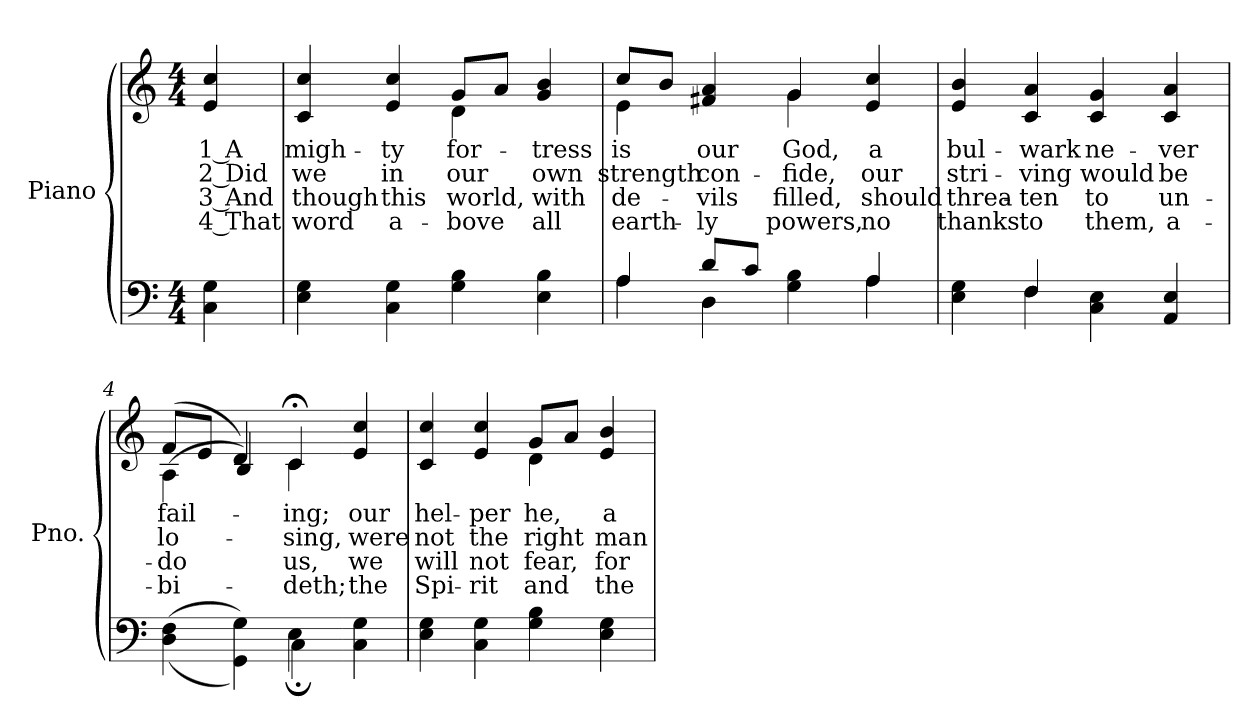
**kern	**kern	**text	**text	**text	**text
*part2	*part1	*part1	*part1	*part1	*part1
*staff2	*staff1	*staff1	*staff1	*staff1	*staff1
*I"Piano	*I"Piano	*	*	*	*
*I'Pno.	*I'Pno.	*	*	*	*
!!LO:PB:g=z
*clefF4	*clefG2	*	*	*	*
*k[]	*k[]	*	*	*	*
*C:	*C:	*	*	*	*
*M4/4	*M4/4	*	*	*	*
=	=	=	=	=	=
!	!	!LO:LY:b:color=#000000	!LO:LY:b:color=#000000	!LO:LY:b:color=#000000	!LO:LY:b:color=#000000
4Ci\ 4Gi	4ei/ 4cci	1 A	2 Did	3 And	4 That
=1	=1	=1	=1	=1	=1
!	!	!LO:LY:b:color=#000000	!LO:LY:b:color=#000000	!LO:LY:b:color=#000000	!LO:LY:b:color=#000000
*	*^	*	*	*	*
4Ei\ 4Gi	4ci/ 4cci	2ryy	migh-	we	though	word
!	!	!	!LO:LY:b:color=#000000	!LO:LY:b:color=#000000	!LO:LY:b:color=#000000	!LO:LY:b:color=#000000
4Ci\ 4Gi	4ei/ 4cci	.	-ty	in	this	a-
!	!	!	!LO:LY:b:color=#000000	!LO:LY:b:color=#000000	!LO:LY:b:color=#000000	!LO:LY:b:color=#000000
4Gi\ 4Bi	8gi/L	4di\	for-	our	-world,	bove
.	8ai/J	.	.	.	.	.
!	!	!	!LO:LY:b:color=#000000	!LO:LY:b:color=#000000	!LO:LY:b:color=#000000	!LO:LY:b:color=#000000
4Ei\ 4Bi	4gi/ 4bi	4ryy	-tress	own	with	all
=2	=2	=2	=2	=2	=2	=2
*^	*	*	*	*	*	*
!	!	!	!	!LO:LY:b:color=#000000	!LO:LY:b:color=#000000	!LO:LY:b:color=#000000	!LO:LY:b:color=#000000
4Ai/	4Ai\	8cci/L	4ei\	is	strength	de-	-earth-
.	.	8bi/J	.	.	.	.	.
!	!	!	!	!LO:LY:b:color=#000000	!LO:LY:b:color=#000000	!LO:LY:b:color=#000000	!LO:LY:b:color=#000000
8di/L	4Di\	4f#Xi/ 4ai	4ryy	our	con-	-vils	ly
8ci/J	.	.	.	.	.	.	.
!	!	!	!	!LO:LY:b:color=#000000	!LO:LY:b:color=#000000	!LO:LY:b:color=#000000	!LO:LY:b:color=#000000
4Gi\ 4Bi	4ryy	4gi/	4gi\	God,	-fide,	filled,	powers,
!	!	!	!	!LO:LY:b:color=#000000	!LO:LY:b:color=#000000	!LO:LY:b:color=#000000	!LO:LY:b:color=#000000
4Ai/	4Ai\	4ei/ 4cci	4ryy	a	our	should	no
*	*	*v	*v	*	*	*	*
=3	=3	=3	=3	=3	=3	=3
*	*	*^	*	*	*	*
!	!	!	!	!LO:LY:b:color=#000000	!LO:LY:b:color=#000000	!LO:LY:b:color=#000000	!LO:LY:b:color=#000000
*	*	*v	*v	*	*	*	*
4Ei\ 4Gi	4ryy	4ei/ 4bi	bul-	stri-	threa-	-thanks
!	!	!	!LO:LY:b:color=#000000	!LO:LY:b:color=#000000	!LO:LY:b:color=#000000	!LO:LY:b:color=#000000
4Fi/	4Fi\	4ci/ 4ai	-wark	-ving	ten	to
!	!	!	!LO:LY:b:color=#000000	!LO:LY:b:color=#000000	!LO:LY:b:color=#000000	!LO:LY:b:color=#000000
4Ci\ 4Ei	2ryy	4ci/ 4gi	ne-	would	to	them,
!	!	!	!LO:LY:b:color=#000000	!LO:LY:b:color=#000000	!LO:LY:b:color=#000000	!LO:LY:b:color=#000000
4AAi/ 4Ei	.	4ci/ 4ai	-ver	be	un-	-a-
=4	=4	=4	=4	=4	=4	=4
!	!	!	!LO:LY:b:color=#000000	!LO:LY:b:color=#000000	!LO:LY:b:color=#000000	!LO:LY:b:color=#000000
*	*	*^	*	*	*	*
((4Di\ 4Fi	2ryy	(8fi/L	(4Ai\	fail-	lo-	-do	bi-
.	.	8ei/J	.	.	.	.	.
4GGi\ 4Gi))	.	4di/)	4Bi/)	.	.	.	.
!	!	!	!	!LO:LY:b:color=#000000	!LO:LY:b:color=#000000	!LO:LY:b:color=#000000	!LO:LY:b:color=#000000
4Ei\	4C;i\	4c;i/	4ci\	-ing;	-sing,	-us,	deth;
*v	*v	*	*	*	*	*	*
*	*v	*v	*	*	*	*
!!LO:LB:g=z
=5-	=5-	=5-	=5-	=5-	=5-
*^	*^	*	*	*	*
!	!	!	!	!LO:LY:b:color=#000000	!LO:LY:b:color=#000000	!LO:LY:b:color=#000000	!LO:LY:b:color=#000000
*v	*v	*	*	*	*	*	*
*	*v	*v	*	*	*	*
4Ci\ 4Gi	4ei/ 4cci	our	were	we	the
=6	=6	=6	=6	=6	=6
!	!	!LO:LY:b:color=#000000	!LO:LY:b:color=#000000	!LO:LY:b:color=#000000	!LO:LY:b:color=#000000
*	*^	*	*	*	*
4Ei\ 4Gi	4ci/ 4cci	2ryy	hel-	not	will	Spi-
!	!	!	!LO:LY:b:color=#000000	!LO:LY:b:color=#000000	!LO:LY:b:color=#000000	!LO:LY:b:color=#000000
4Ci\ 4Gi	4ei/ 4cci	.	-per	the	-not	rit
!	!	!	!LO:LY:b:color=#000000	!LO:LY:b:color=#000000	!LO:LY:b:color=#000000	!LO:LY:b:color=#000000
4Gi\ 4Bi	8gi/L	4di\	he,	right	fear,	and
.	8ai/J	.	.	.	.	.
!	!	!	!LO:LY:b:color=#000000	!LO:LY:b:color=#000000	!LO:LY:b:color=#000000	!LO:LY:b:color=#000000
4Ei\ 4Gi	4ei/ 4bi	4ryy	a-	man	for	the
*	*v	*v	*	*	*	*
=	=	=	=	=	=
*-	*-	*-	*-	*-	*-
